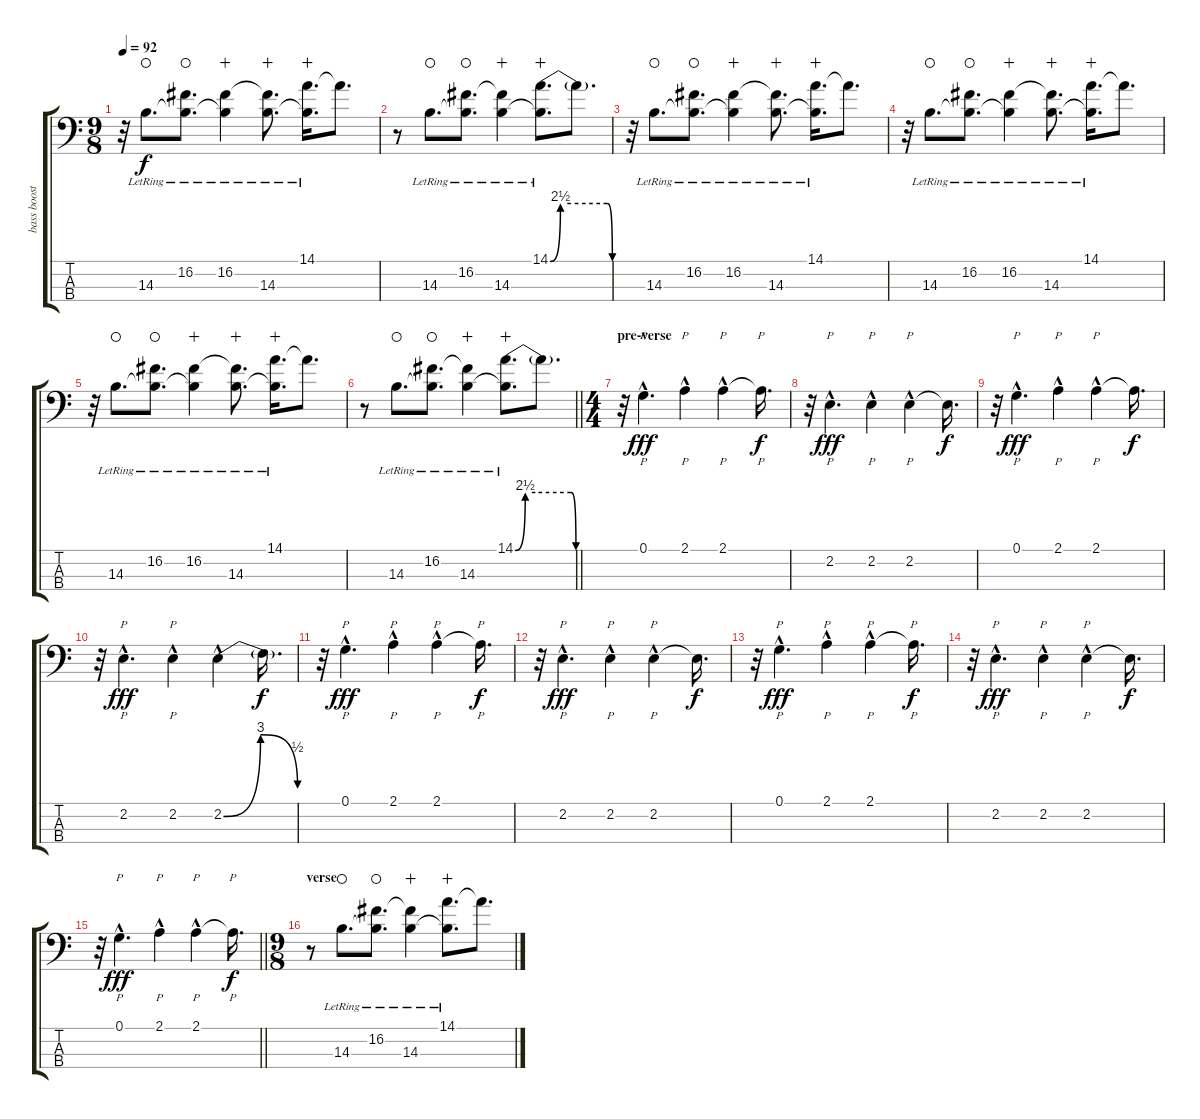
\track ("bass boost" "bass boost") {instrument electricbasspick}
\staff {score tabs}
\tuning (G2 D2 A1 D1) {hide}
\ts (9 8)
\tempo 92
\clef f4
\ks c
r.32{dy f} 14.3{lr}.8{d volume 14 waho} (16.2{lr} 14.3{t}).8{d waho} (16.2{lr} 14.3{t}).4{wahc} (16.2{t} 14.3{lr}).8{d wahc} (14.1{lr} 14.3{t}).16{d volume 15 wahc} 14.1{t}.8{d} |
r.8{volume 16 instrument electricbasspick} 14.3{lr}.8{d volume 14 waho} (16.2{lr} 14.3{t}).8{d waho} (16.2{t} 14.3{lr}).4{wahc} (14.1{be (custom 0 0 10 10 20 10 55 10 60 0) lr} 14.3{t}).8{d volume 15 wahc} 14.1{t}.8{d} |
r.32 14.3{lr}.8{d volume 14 waho} (16.2{lr} 14.3{t}).8{d waho} (16.2{lr} 14.3{t}).4{wahc} (16.2{t} 14.3{lr}).8{d wahc} (14.1{lr} 14.3{t}).16{d volume 15 wahc} 14.1{t}.8{d} |
r.32 14.3{lr}.8{d volume 14 waho} (16.2{lr} 14.3{t}).8{d waho} (16.2{lr} 14.3{t}).4{wahc} (16.2{t} 14.3{lr}).8{d wahc} (14.1{lr} 14.3{t}).16{d volume 15 wahc} 14.1{t}.8{d} |
r.32 14.3{lr}.8{d volume 14 waho} (16.2{lr} 14.3{t}).8{d waho} (16.2{lr} 14.3{t}).4{wahc} (16.2{t} 14.3{lr}).8{d wahc} (14.1{lr} 14.3{t}).16{d volume 15 wahc} 14.1{t}.8{d} |
\barLineRight lightlight
r.8{volume 16 instrument electricbasspick} 14.3{lr}.8{d volume 14 waho} (16.2{lr} 14.3{t}).8{d waho} (16.2{t} 14.3{lr}).4{wahc} (14.1{be (custom 0 0 10 10 20 10 55 10 60 0) lr} 14.3{t}).8{d volume 15 wahc} 14.1{t}.8{d} |
\ts (4 4)
\section ("" "pre-verse")
r.32{volume 16 instrument synthbass2} 0.1{hac}.4{p d dy fff} 2.1{hac}.4{p} 2.1{hac}.4{p} 2.1{t}.16{p d dy f} |
r.32 2.2{hac}.4{p d dy fff} 2.2{hac}.4{p} 2.2{hac}.4{p} 2.2{t}.16{d dy f} |
r.32 0.1{hac}.4{p d dy fff} 2.1{hac}.4{p} 2.1{hac}.4{p} 2.1{t}.16{d dy f} |
r.32 2.2{hac}.4{p d dy fff} 2.2{hac}.4{p} 2.2{be (bendrelease 0 0 15 12 36 12 60 2) hac}.4{volume 13} 2.2{t}.16{d dy f} |
r.32{volume 16} 0.1{hac}.4{p d dy fff} 2.1{hac}.4{p} 2.1{hac}.4{p} 2.1{t}.16{p d dy f} |
r.32 2.2{hac}.4{p d dy fff} 2.2{hac}.4{p} 2.2{hac}.4{p} 2.2{t}.16{d dy f} |
r.32{volume 16} 0.1{hac}.4{p d dy fff} 2.1{hac}.4{p} 2.1{hac}.4{p} 2.1{t}.16{p d dy f} |
r.32 2.2{hac}.4{p d dy fff} 2.2{hac}.4{p} 2.2{hac}.4{p} 2.2{t}.16{d dy f} |
\barLineRight lightlight
r.32{volume 16} 0.1{hac}.4{p d dy fff} 2.1{hac}.4{p} 2.1{hac}.4{p} 2.1{t}.16{p d dy f} |
\ts (9 8)
\section ("" "verse")
r.8{volume 16 instrument electricbasspick} 14.3{lr}.8{d volume 14 waho} (16.2{lr} 14.3{t}).8{d waho} (16.2{t} 14.3{lr}).4{wahc} (14.1{lr} 14.3{t}).8{d volume 15 wahc} 14.1{t}.8{d}
